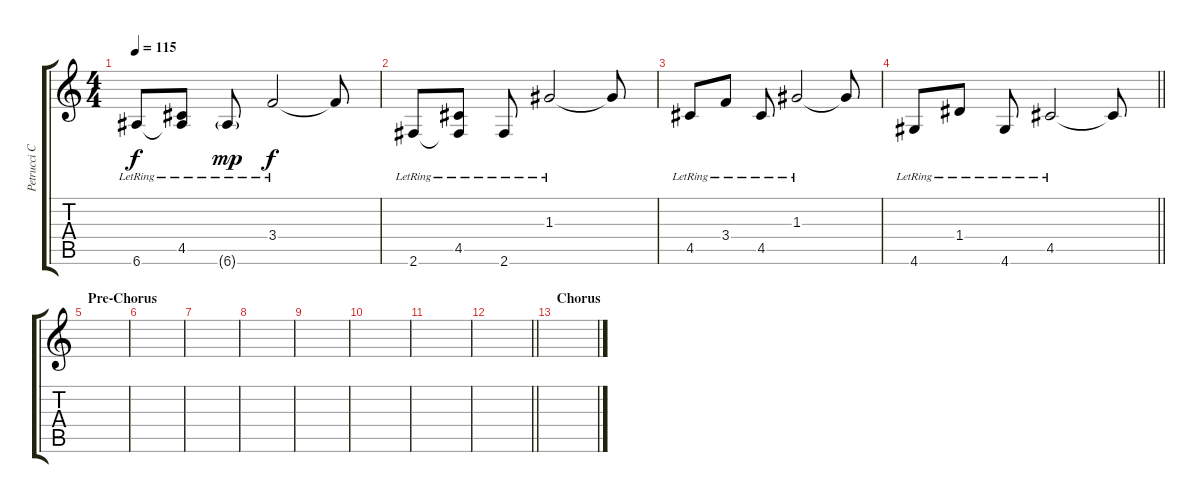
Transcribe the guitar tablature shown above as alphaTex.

\track ("Petrucci Clean" "Petrucci C") {instrument electricguitarclean}
\staff {score tabs}
\tuning (E4 B3 G3 D3 A2 E2) {hide}
\ts (4 4)
\tempo 115
\clef g2
\ks c
6.6{lr}.8{dy f} (4.5{lr} 6.6{lr t}).8 6.6{g lr}.8{dy mp} 3.4{lr}.2{dy f} 3.4{t}.8 |
2.6{lr}.8 (4.5{lr} 2.6{t}).8 2.6{lr}.8 1.3{lr}.2 1.3{t}.8 |
4.5{lr}.8 3.4{lr}.8 4.5{lr}.8 1.3{lr}.2 1.3{t}.8 |
\barLineRight lightlight
4.6{lr}.8 1.4{lr}.8 4.6{lr}.8 4.5{lr}.2 4.5{t}.8 |
\section ("" "Pre-Chorus")
|
|
|
|
|
|
|
\barLineRight lightlight
|
\section ("" "Chorus")
